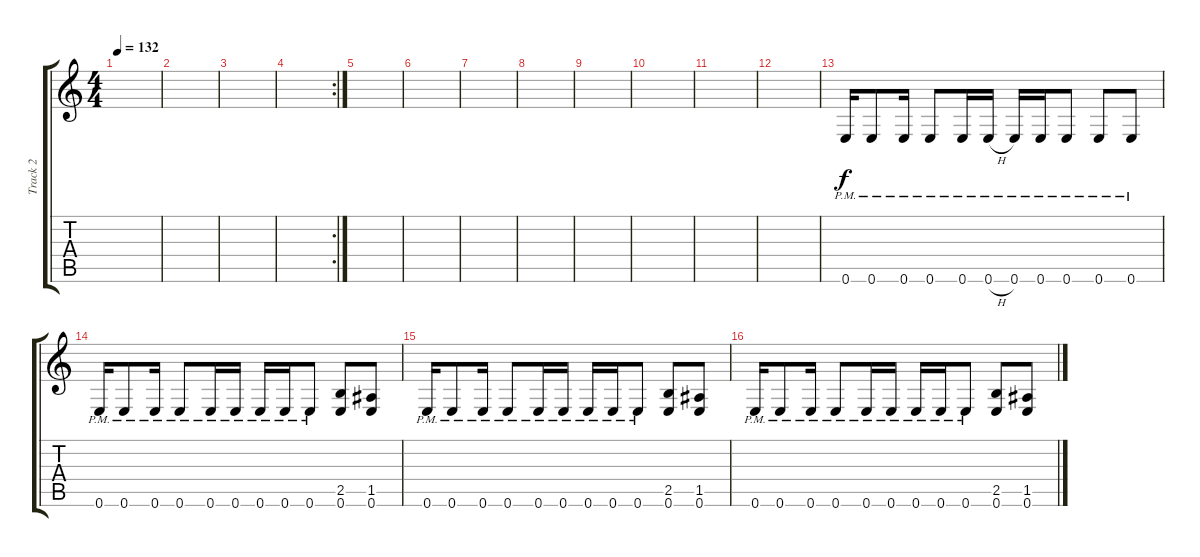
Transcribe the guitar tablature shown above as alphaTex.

\track ("Track 2" "Track 2") {instrument acousticguitarsteel}
\staff {score tabs}
\tuning (E4 B3 G3 D3 A2 E2) {hide}
\ts (4 4)
\tempo 132
\clef g2
\ks c
|
|
|
\rc 2
|
|
|
|
|
|
|
|
|
0.6{pm}.16 0.6{pm}.8 0.6{pm}.16 0.6{pm}.8 0.6{pm}.16 0.6{h pm}.16 0.6{pm}.16 0.6{pm}.16 0.6{pm}.8 0.6{pm}.8 0.6{pm}.8 |
0.6{pm}.16 0.6{pm}.8 0.6{pm}.16 0.6{pm}.8 0.6{pm}.16 0.6{pm}.16 0.6{pm}.16 0.6{pm}.16 0.6{pm}.8 (2.5 0.6).8 (1.5 0.6).8 |
0.6{pm}.16 0.6{pm}.8 0.6{pm}.16 0.6{pm}.8 0.6{pm}.16 0.6{pm}.16 0.6{pm}.16 0.6{pm}.16 0.6{pm}.8 (2.5 0.6).8 (1.5 0.6).8 |
0.6{pm}.16 0.6{pm}.8 0.6{pm}.16 0.6{pm}.8 0.6{pm}.16 0.6{pm}.16 0.6{pm}.16 0.6{pm}.16 0.6{pm}.8 (2.5 0.6).8 (1.5 0.6).8
